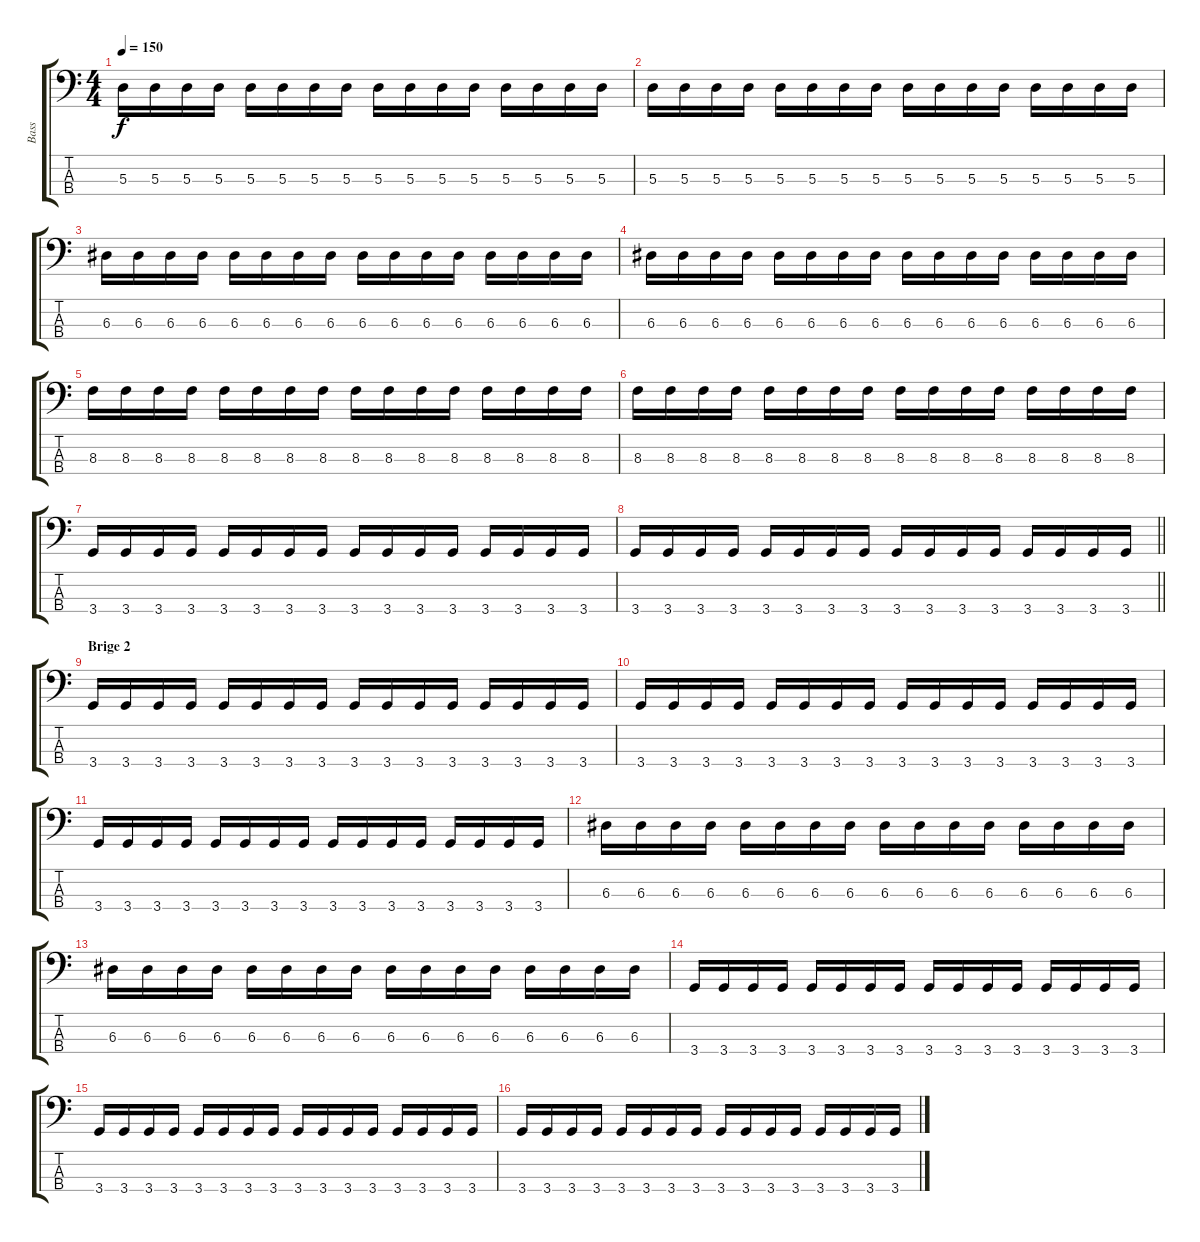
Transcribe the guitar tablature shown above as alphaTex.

\track ("Bass" "Bass") {instrument electricbasspick}
\staff {score tabs}
\tuning (G2 D2 A1 E1) {hide}
\ts (4 4)
\tempo 150
\clef f4
\ks c
5.3.16{dy f} 5.3.16 5.3.16 5.3.16 5.3.16 5.3.16 5.3.16 5.3.16 5.3.16 5.3.16 5.3.16 5.3.16 5.3.16 5.3.16 5.3.16 5.3.16 |
5.3.16 5.3.16 5.3.16 5.3.16 5.3.16 5.3.16 5.3.16 5.3.16 5.3.16 5.3.16 5.3.16 5.3.16 5.3.16 5.3.16 5.3.16 5.3.16 |
6.3.16 6.3.16 6.3.16 6.3.16 6.3.16 6.3.16 6.3.16 6.3.16 6.3.16 6.3.16 6.3.16 6.3.16 6.3.16 6.3.16 6.3.16 6.3.16 |
6.3.16 6.3.16 6.3.16 6.3.16 6.3.16 6.3.16 6.3.16 6.3.16 6.3.16 6.3.16 6.3.16 6.3.16 6.3.16 6.3.16 6.3.16 6.3.16 |
8.3.16 8.3.16 8.3.16 8.3.16 8.3.16 8.3.16 8.3.16 8.3.16 8.3.16 8.3.16 8.3.16 8.3.16 8.3.16 8.3.16 8.3.16 8.3.16 |
8.3.16 8.3.16 8.3.16 8.3.16 8.3.16 8.3.16 8.3.16 8.3.16 8.3.16 8.3.16 8.3.16 8.3.16 8.3.16 8.3.16 8.3.16 8.3.16 |
3.4.16 3.4.16 3.4.16 3.4.16 3.4.16 3.4.16 3.4.16 3.4.16 3.4.16 3.4.16 3.4.16 3.4.16 3.4.16 3.4.16 3.4.16 3.4.16 |
\barLineRight lightlight
3.4.16 3.4.16 3.4.16 3.4.16 3.4.16 3.4.16 3.4.16 3.4.16 3.4.16 3.4.16 3.4.16 3.4.16 3.4.16 3.4.16 3.4.16 3.4.16 |
\section ("" "Brige 2")
3.4.16 3.4.16 3.4.16 3.4.16 3.4.16 3.4.16 3.4.16 3.4.16 3.4.16 3.4.16 3.4.16 3.4.16 3.4.16 3.4.16 3.4.16 3.4.16 |
3.4.16 3.4.16 3.4.16 3.4.16 3.4.16 3.4.16 3.4.16 3.4.16 3.4.16 3.4.16 3.4.16 3.4.16 3.4.16 3.4.16 3.4.16 3.4.16 |
3.4.16 3.4.16 3.4.16 3.4.16 3.4.16 3.4.16 3.4.16 3.4.16 3.4.16 3.4.16 3.4.16 3.4.16 3.4.16 3.4.16 3.4.16 3.4.16 |
6.3.16 6.3.16 6.3.16 6.3.16 6.3.16 6.3.16 6.3.16 6.3.16 6.3.16 6.3.16 6.3.16 6.3.16 6.3.16 6.3.16 6.3.16 6.3.16 |
6.3.16 6.3.16 6.3.16 6.3.16 6.3.16 6.3.16 6.3.16 6.3.16 6.3.16 6.3.16 6.3.16 6.3.16 6.3.16 6.3.16 6.3.16 6.3.16 |
3.4.16 3.4.16 3.4.16 3.4.16 3.4.16 3.4.16 3.4.16 3.4.16 3.4.16 3.4.16 3.4.16 3.4.16 3.4.16 3.4.16 3.4.16 3.4.16 |
3.4.16 3.4.16 3.4.16 3.4.16 3.4.16 3.4.16 3.4.16 3.4.16 3.4.16 3.4.16 3.4.16 3.4.16 3.4.16 3.4.16 3.4.16 3.4.16 |
3.4.16 3.4.16 3.4.16 3.4.16 3.4.16 3.4.16 3.4.16 3.4.16 3.4.16 3.4.16 3.4.16 3.4.16 3.4.16 3.4.16 3.4.16 3.4.16
